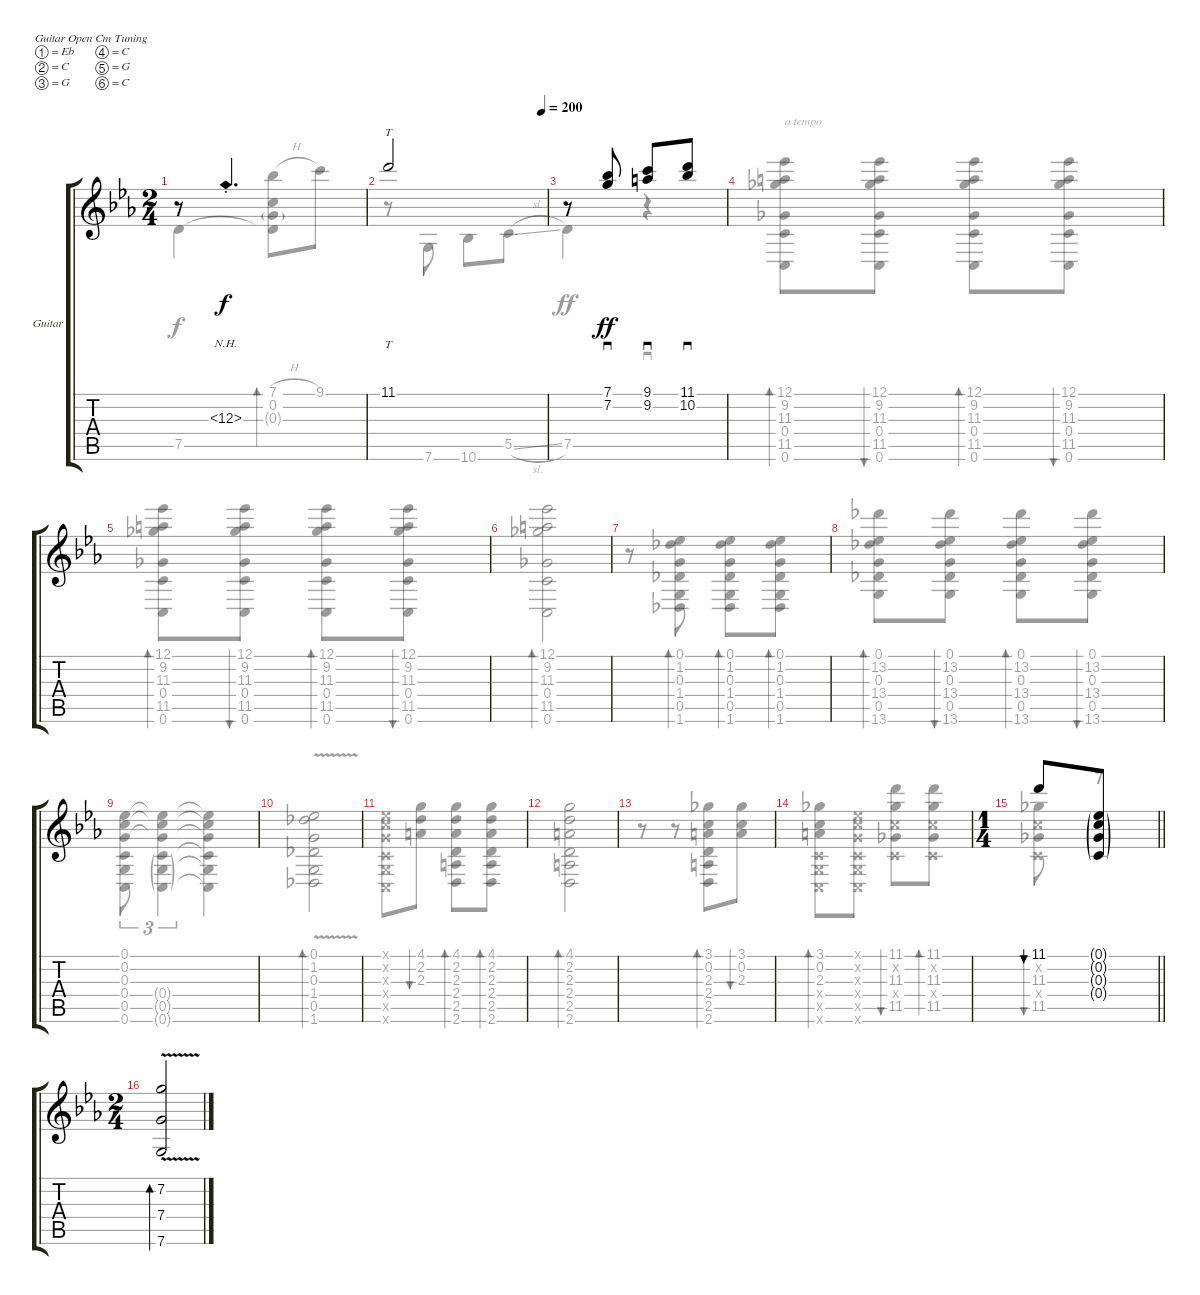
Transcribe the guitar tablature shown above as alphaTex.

\defaultSystemsLayout 4
\bracketExtendMode groupsimilarinstruments
\firstSystemTrackNameOrientation horizontal
\otherSystemsTrackNameOrientation horizontal
\track ("Acoustic Guitar" "Guitar") {instrument acousticguitarsteel}
\staff {score tabs}
\tuning (Eb4 C4 G3 C3 G2 C2)
\voice
\ts (2 4)
\tempo (200 hide)
\clef g2
\ks cminor
r.8{dy f} 12.3{nh st}.4{d} |
\tempo (200 0.96875)
11.1.2{tt} |
\tempo (100 0.875 hide)
r.8 (7.1 7.2).8{sd dy ff} (9.2 9.1).8{sd} (10.2 11.1).8{sd} |
\tempo (190 hide)
|
|
|
|
|
|
|
|
|
|
|
\ts (1 4)
\barLineRight lightlight
11.1.8{bu 30} (0.1{g} 0.2{g} 0.3{g} 0.4{g}).8 |
\ts (2 4)
(7.6{v} 7.4{v} 7.2{v}).2{bd 30}
\voice
\clef g2
\ottava regular
\simile none
\ks cminor
7.5.4{dy f} (7.1{h} 7.5{t} 0.2 0.3{g}).8{bd 30} 9.1.8 |
r.8 7.6.8 10.6.8 5.5{sl}.8 |
7.5.4{dy ff} r.4{sd} |
(12.1 9.2 11.3 0.4 11.5 0.6).8{bd 30 txt "a tempo"} (12.1 9.2 11.3 0.4 11.5 0.6).8{bu 30} (12.1 9.2 11.3 0.4 11.5 0.6).8{bd 30} (12.1 9.2 11.3 0.4 11.5 0.6).8{bu 30} |
(12.1 9.2 11.3 0.4 11.5 0.6).8{bd 30} (12.1 9.2 11.3 0.4 11.5 0.6).8{bu 30} (12.1 9.2 11.3 0.4 11.5 0.6).8{bd 30} (12.1 9.2 11.3 0.4 11.5 0.6).8{bu 30} |
(12.1 9.2 11.3 0.4 11.5 0.6).2{bd 30 fermata (medium 0.85)} |
r.8 (1.6 0.5 1.4 0.3 1.2 0.1).8{bd 30} (1.6 0.5 1.4 0.3 1.2 0.1).8{bd 30} (1.6 0.5 1.4 0.3 1.2 0.1).8{bd 30} |
(13.6 0.5 13.4 0.3 13.2 0.1).8{bd 30} (13.6 0.5 13.4 0.3 13.2 0.1).8{bu 30} (13.6 0.5 13.4 0.3 13.2 0.1).8{bd 30} (13.6 0.5 13.4 0.3 13.2 0.1).8{bu 30} |
(0.6 0.5 0.4 0.3 0.2 0.1).8{tu (3 2)} (0.6{g} 0.5{g} 0.4{g} 0.3{t} 0.2{t} 0.1{t}).4{tu (3 2)} (0.6{t} 0.5{t} 0.4{t} 0.3{t} 0.2{t} 0.1{t}).4 |
(1.6{v} 0.5{v} 1.4{v} 0.3{v} 1.2{v} 0.1{v}).2{bd 30 fermata (medium 0.85)} |
(0.6{x} 0.5{x} 0.4{x} 0.3{x} 0.2{x} 0.1{x}).8 (4.1 2.2 2.3).8{bu 30} (4.1 2.2 2.3 2.4 2.5 2.6).8{bd 30} (4.1 2.2 2.3 2.4 2.5 2.6).8{bd 30} |
(4.1 2.2 2.3 2.4 2.5 2.6).2{bd 30} |
r.8 r.8 (2.5 2.4 2.3 0.2 3.1 2.6).8{bd 30} (3.1 0.2 2.3).8{bu 30} |
(2.3 0.2 3.1 0.6{x} 0.5{x} 0.4{x}).8{bd 30} (0.1{x} 0.2{x} 0.3{x} 0.4{x} 0.5{x} 0.6{x}).8 (11.1 0.2{x} 11.3 0.4{x} 11.5).8{bu 30} (11.1 0.2{x} 11.3 0.4{x} 11.5).8{bd 30} |
\barLineRight lightlight
(0.2{x} 11.3 0.4{x} 11.5).8{bu 30} r.8 |
